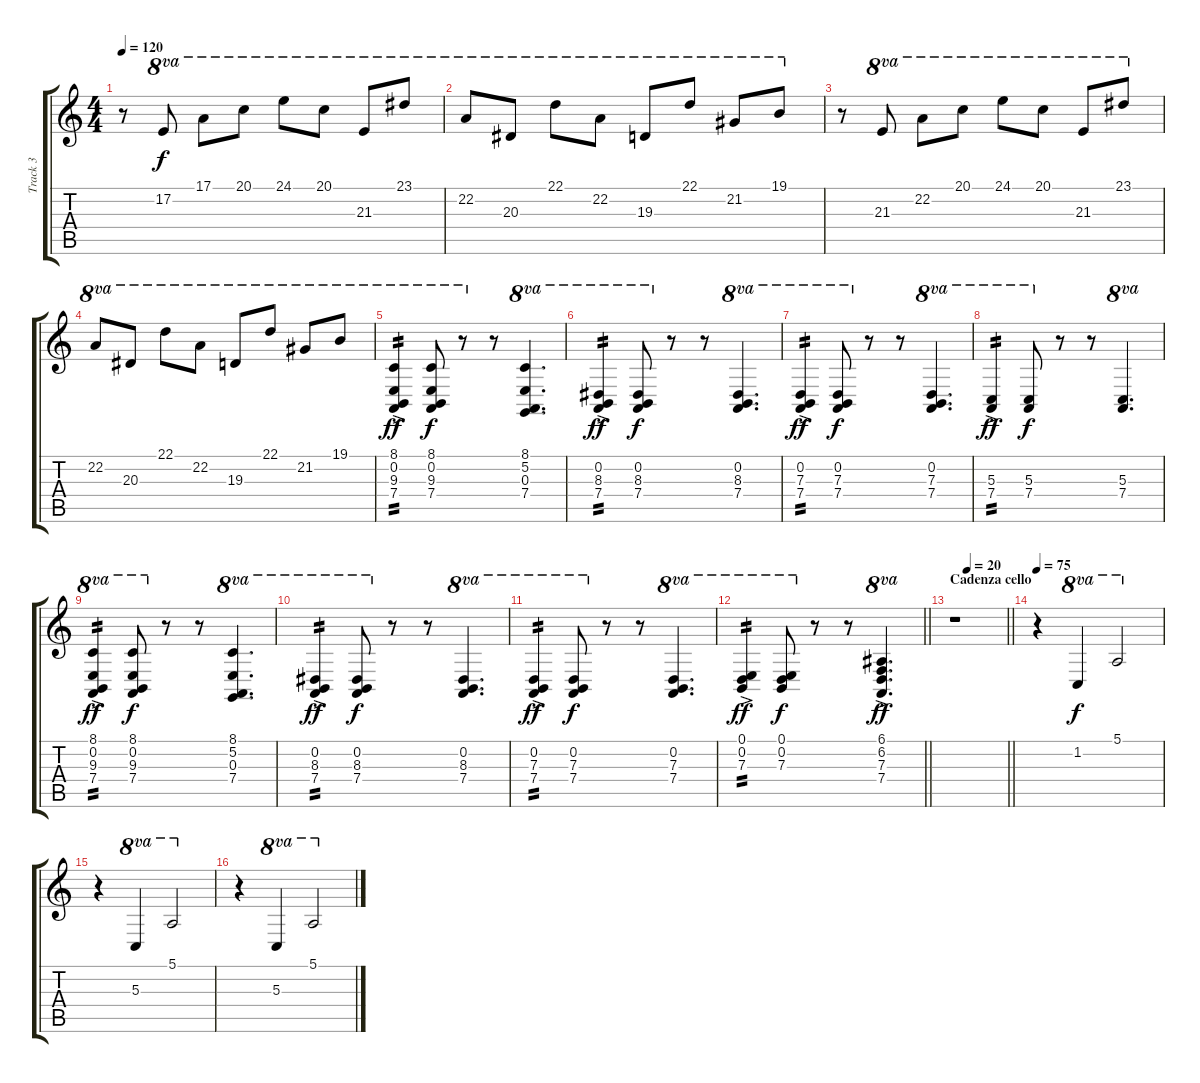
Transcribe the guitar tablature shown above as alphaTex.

\track ("Track 3" "Track 3") {instrument brightacousticpiano}
\staff {score tabs}
\tuning (E4 B3 G3 D3 A2 B1) {hide}
\ts (4 4)
\tempo 120
\clef g2
\ks c
r.8{dy f} 17.2.8{ot 8va} 17.1.8{ot 8va} 20.1.8{ot 8va} 24.1.8{ot 8va} 20.1.8{ot 8va} 21.3.8{ot 8va} 23.1.8{ot 8va} |
22.2.8{ot 8va} 20.3.8{ot 8va} 22.1.8{ot 8va} 22.2.8{ot 8va} 19.3.8{ot 8va} 22.1.8{ot 8va} 21.2.8{ot 8va} 19.1.8{ot 8va} |
r.8 21.3.8{ot 8va} 22.2.8{ot 8va} 20.1.8{ot 8va} 24.1.8{ot 8va} 20.1.8{ot 8va} 21.3.8{ot 8va} 23.1.8{ot 8va} |
22.2.8{ot 8va} 20.3.8{ot 8va} 22.1.8{ot 8va} 22.2.8{ot 8va} 19.3.8{ot 8va} 22.1.8{ot 8va} 21.2.8{ot 8va} 19.1.8{ot 8va} |
(8.1 0.2{ac} 9.3 7.4).4{ot 8va tp 2 dy ff} (8.1 0.2 9.3 7.4).8{ot 8va dy f} r.8{ot 8va} r.8 (8.1 5.2 0.3 7.4).4{d ot 8va} |
(0.2 8.3{ac} 7.4).4{ot 8va tp 2 dy ff} (0.2 8.3 7.4).8{ot 8va dy f} r.8 r.8 (0.2 8.3 7.4).4{d ot 8va} |
(0.2 7.3{ac} 7.4).4{ot 8va tp 2 dy ff} (0.2 7.3 7.4).8{ot 8va dy f} r.8 r.8 (0.2 7.3 7.4).4{d ot 8va} |
(5.3 7.4{ac}).4{ot 8va tp 2 dy ff} (5.3 7.4).8{ot 8va dy f} r.8 r.8 (5.3 7.4).4{d ot 8va} |
(8.1 0.2{ac} 9.3 7.4).4{ot 8va tp 2 dy ff} (8.1 0.2 9.3 7.4).8{ot 8va dy f} r.8 r.8 (8.1 5.2 0.3 7.4).4{d ot 8va} |
(0.2 8.3{ac} 7.4).4{ot 8va tp 2 dy ff} (0.2 8.3 7.4).8{ot 8va dy f} r.8 r.8 (0.2 8.3 7.4).4{d ot 8va} |
(0.2 7.3{ac} 7.4).4{ot 8va tp 2 dy ff} (0.2 7.3 7.4).8{ot 8va dy f} r.8 r.8 (0.2 7.3 7.4).4{d ot 8va} |
\barLineRight lightlight
(0.1 0.2 7.3{ac}).4{ot 8va tp 2 dy ff} (0.1 0.2 7.3).8{ot 8va dy f} r.8 r.8 (6.1 6.2 7.3{ac} 7.4).4{d ot 8va dy ff} |
\section ("" "Cadenza cello")
\tempo (20 0.25)
\barLineRight lightlight
r.1 |
\section ("" "")
\tempo 75
r.4 1.2.4{ot 8va dy f} 5.1.2{ot 8va} |
r.4 5.3.4{ot 8va} 5.1.2{ot 8va} |
r.4 5.3.4{ot 8va} 5.1.2{ot 8va}
